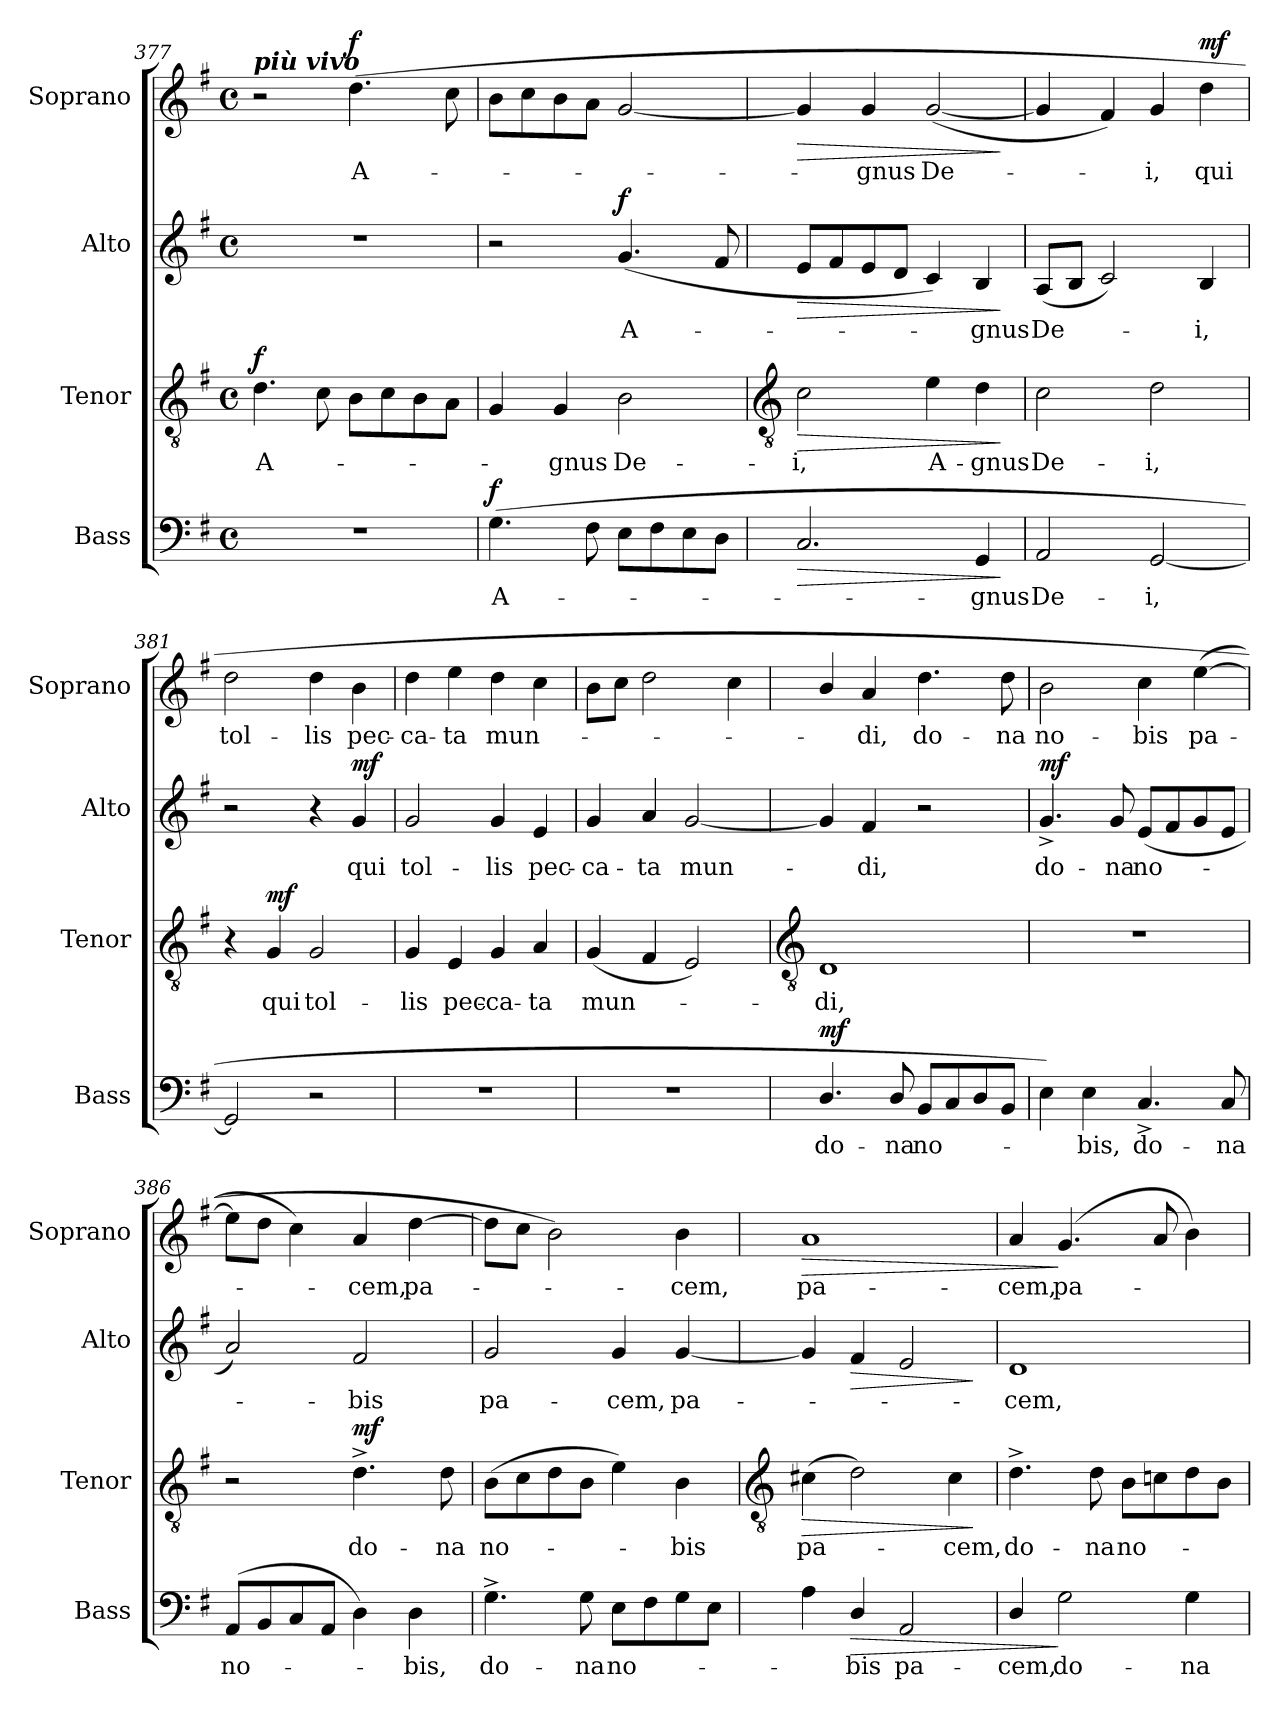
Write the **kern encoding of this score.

**kern	**text	**dynam	**kern	**text	**dynam	**kern	**text	**dynam	**kern	**text	**dynam
*part4	*part4	*part4	*part3	*part3	*part3	*part2	*part2	*part2	*part1	*part1	*part1
*staff4	*staff4	*staff4	*staff3	*staff3	*staff3	*staff2	*staff2	*staff2	*staff1	*staff1	*staff1
*I"Bass	*	*	*I"Tenor	*	*	*I"Alto	*	*	*I"Soprano	*	*
*I'Bass	*	*	*I'Tenor	*	*	*I'Alto	*	*	*I'Soprano	*	*
*clefF4	*	*	*clefGv2	*	*	*clefG2	*	*	*clefG2	*	*
*k[f#]	*	*	*k[f#]	*	*	*k[f#]	*	*	*k[f#]	*	*
*G:	*	*	*G:	*	*	*G:	*	*	*G:	*	*
*M4/4	*	*	*M4/4	*	*	*M4/4	*	*	*M4/4	*	*
*met(c)	*	*	*met(c)	*	*	*met(c)	*	*	*met(c)	*	*
=377	=377	=377	=377	=377	=377	=377	=377	=377	=377	=377	=377
!	!	!	!	!	!	!	!	!	!LO:TX:a:Bi:t=più vivo	!	!
!	!	!	!	!LO:LY:b	!LO:DY:b	!	!	!	!	!	!
1r	.	.	4.d	A-	f	1r	.	.	2r	.	.
.	.	.	8c	.	.	.	.	.	.	.	.
*	*	*	*	*	*	*	*	*	*MM60	*	*
!	!	!	!	!	!	!	!	!	!	!LO:LY:b	!LO:DY:b
.	.	.	8BL	.	.	.	.	.	(>4.dd	A-	f
.	.	.	8c	.	.	.	.	.	.	.	.
.	.	.	8B	.	.	.	.	.	.	.	.
.	.	.	8AJ	.	.	.	.	.	8cc	.	.
=378	=378	=378	=378	=378	=378	=378	=378	=378	=378	=378	=378
!	!LO:LY:b	!LO:DY:b	!	!	!	!	!	!	!	!	!
(<4.G	A-	f	4G	.	.	2r	.	.	8bL	.	.
.	.	.	.	.	.	.	.	.	8cc	.	.
!	!	!	!	!LO:LY:b	!	!	!	!	!	!	!
.	.	.	4G	gnus	.	.	.	.	8b	.	.
8F#	.	.	.	.	.	.	.	.	8aJ	.	.
!	!	!	!	!LO:LY:b	!	!	!LO:LY:b	!LO:DY:b	!	!	!
8EL	.	.	2B	De-	.	(<4.g	A-	f	[2g	.	.
8F#	.	.	.	.	.	.	.	.	.	.	.
8E	.	.	.	.	.	.	.	.	.	.	.
8DJ	.	.	.	.	.	8f#	.	.	.	.	.
!!LO:LB:g=z
=379	=379	=379	=379	=379	=379	=379	=379	=379	=379	=379	=379
*	*	*	*clefGv2	*	*	*	*	*	*	*	*
!	!	!LO:HP:b	!	!LO:LY:b	!LO:HP:b	!	!	!LO:HP:b	!	!	!LO:HP:b
2.C	.	>	2c	-i,	>	8eL	.	>	4g]	.	>
.	.	.	.	.	.	8f#	.	.	.	.	.
!	!	!	!	!	!	!	!	!	!	!LO:LY:b	!
.	.	.	.	.	.	8e	.	.	4g	gnus	.
.	.	.	.	.	.	8dJ	.	.	.	.	.
!	!	!	!	!LO:LY:b	!	!	!	!	!	!LO:LY:b	!
.	.	.	4e	A-	.	4c)	.	.	(<[2g	De-	.
!	!LO:LY:b	!	!	!LO:LY:b	!	!	!LO:LY:b	!	!	!	!
4GG	gnus	.	4d	-gnus	.	4B	gnus	.	.	.	.
.	.	]	.	.	]	.	.	]	.	.	]
=380	=380	=380	=380	=380	=380	=380	=380	=380	=380	=380	=380
!	!LO:LY:b	!	!	!LO:LY:b	!	!	!LO:LY:b	!	!	!	!
2AA	De-	.	2c	De-	.	(<8AL	De-	.	4g]	.	.
.	.	.	.	.	.	8BJ	.	.	.	.	.
.	.	.	.	.	.	2c)	.	.	4f#)	.	.
!	!LO:LY:b	!	!	!LO:LY:b	!	!	!	!	!	!LO:LY:b	!
[2GG	-i,	.	2d	-i,	.	.	.	.	4g	i,	.
!	!	!	!	!	!	!	!LO:LY:b	!	!	!LO:LY:b	!LO:DY:b
.	.	.	.	.	.	4B	i,	.	4dd	qui	mf
=381	=381	=381	=381	=381	=381	=381	=381	=381	=381	=381	=381
!	!	!	!	!	!	!	!	!	!	!LO:LY:b	!
2GG]	.	.	4r	.	.	2r	.	.	2dd	tol-	.
!	!	!	!	!LO:LY:b	!LO:DY:b	!	!	!	!	!	!
.	.	.	4G	qui	mf	.	.	.	.	.	.
!	!	!	!	!LO:LY:b	!	!	!	!	!	!LO:LY:b	!
2r	.	.	2G	tol-	.	4r	.	.	4dd	-lis	.
!	!	!	!	!	!	!	!LO:LY:b	!LO:DY:b	!	!LO:LY:b	!
.	.	.	.	.	.	4g	qui	mf	4b	pec-	.
=382	=382	=382	=382	=382	=382	=382	=382	=382	=382	=382	=382
!	!	!	!	!LO:LY:b	!	!	!LO:LY:b	!	!	!LO:LY:b	!
1r	.	.	4G	-lis	.	2g	tol-	.	4dd	-ca-	.
!	!	!	!	!LO:LY:b	!	!	!	!	!	!LO:LY:b	!
.	.	.	4E	pec-	.	.	.	.	4ee	-ta	.
!	!	!	!	!LO:LY:b	!	!	!LO:LY:b	!	!	!LO:LY:b	!
.	.	.	4G	-ca-	.	4g	-lis	.	4dd	mun-	.
!	!	!	!	!LO:LY:b	!	!	!LO:LY:b	!	!	!	!
.	.	.	4A	-ta	.	4e	pec-	.	4cc	.	.
=383	=383	=383	=383	=383	=383	=383	=383	=383	=383	=383	=383
!	!	!	!	!LO:LY:b	!	!	!LO:LY:b	!	!	!	!
1r	.	.	(<4G	mun-	.	4g	-ca-	.	8bL	.	.
.	.	.	.	.	.	.	.	.	8ccJ	.	.
!	!	!	!	!	!	!	!LO:LY:b	!	!	!	!
.	.	.	4F#	.	.	4a	-ta	.	2dd	.	.
!	!	!	!	!	!	!	!LO:LY:b	!	!	!	!
.	.	.	2E)	.	.	[2g	mun-	.	.	.	.
.	.	.	.	.	.	.	.	.	4cc	.	.
!!LO:LB:g=z
=384	=384	=384	=384	=384	=384	=384	=384	=384	=384	=384	=384
*	*	*	*clefGv2	*	*	*	*	*	*	*	*
!	!LO:LY:b	!LO:DY:b	!	!LO:LY:b	!	!	!	!	!	!	!
4.D/	do-	mf	1D	di,	.	4g]	.	.	4b/	.	.
!	!	!	!	!	!	!	!LO:LY:b	!	!	!LO:LY:b	!
.	.	.	.	.	.	4f#	di,	.	4a	di,	.
!	!LO:LY:b	!	!	!	!	!	!	!	!	!	!
8D/	-na	.	.	.	.	.	.	.	.	.	.
!	!LO:LY:b	!	!	!	!	!	!	!	!	!LO:LY:b	!
8BBL	no-	.	.	.	.	2r	.	.	4.dd	do-	.
8C	.	.	.	.	.	.	.	.	.	.	.
8D	.	.	.	.	.	.	.	.	.	.	.
!	!	!	!	!	!	!	!	!	!	!LO:LY:b	!
8BBJ	.	.	.	.	.	.	.	.	8dd	-na	.
=385	=385	=385	=385	=385	=385	=385	=385	=385	=385	=385	=385
!	!	!	!	!	!	!	!LO:LY:b	!LO:DY:b	!	!LO:LY:b	!
4E)	.	.	1r	.	.	4.g^	do-	mf	2b	no-	.
!	!LO:LY:b	!	!	!	!	!	!	!	!	!	!
4E	bis,	.	.	.	.	.	.	.	.	.	.
!	!	!	!	!	!	!	!LO:LY:b	!	!	!	!
.	.	.	.	.	.	8g	-na	.	.	.	.
!	!LO:LY:b	!	!	!	!	!	!LO:LY:b	!	!	!LO:LY:b	!
4.C^	do-	.	.	.	.	(<8eL	no-	.	4cc	-bis	.
.	.	.	.	.	.	8f#	.	.	.	.	.
!	!	!	!	!	!	!	!	!	!	!LO:LY:b	!
.	.	.	.	.	.	8g	.	.	(>[4ee	pa-	.
!	!LO:LY:b	!	!	!	!	!	!	!	!	!	!
8C	-na	.	.	.	.	8eJ	.	.	.	.	.
=386	=386	=386	=386	=386	=386	=386	=386	=386	=386	=386	=386
!	!LO:LY:b	!	!	!	!	!	!	!	!	!	!
(<8AAL	no-	.	2r	.	.	2a)	.	.	8eeL]	.	.
8BB	.	.	.	.	.	.	.	.	8ddJ	.	.
8C	.	.	.	.	.	.	.	.	4cc)	.	.
8AAJ	.	.	.	.	.	.	.	.	.	.	.
!	!	!	!	!LO:LY:b	!LO:DY:b	!	!LO:LY:b	!	!	!LO:LY:b	!
4D)	.	.	4.d^	do-	mf	2f#	bis	.	4a	cem,	.
!	!LO:LY:b	!	!	!	!	!	!	!	!	!LO:LY:b	!
4D	bis,	.	.	.	.	.	.	.	[4dd	pa-	.
!	!	!	!	!LO:LY:b	!	!	!	!	!	!	!
.	.	.	8d	-na	.	.	.	.	.	.	.
=387	=387	=387	=387	=387	=387	=387	=387	=387	=387	=387	=387
!	!LO:LY:b	!	!	!LO:LY:b	!	!	!LO:LY:b	!	!	!	!
4.G^	do-	.	(>8BL	no-	.	2g	pa-	.	8ddL]	.	.
.	.	.	8c	.	.	.	.	.	8ccJ	.	.
.	.	.	8d	.	.	.	.	.	2b)	.	.
!	!LO:LY:b	!	!	!	!	!	!	!	!	!	!
8G	-na	.	8BJ	.	.	.	.	.	.	.	.
!	!LO:LY:b	!	!	!	!	!	!LO:LY:b	!	!	!	!
8EL	no-	.	4e)	.	.	4g	-cem,	.	.	.	.
8F#	.	.	.	.	.	.	.	.	.	.	.
!	!	!	!	!LO:LY:b	!	!	!LO:LY:b	!	!	!LO:LY:b	!
8G	.	.	4B	bis	.	[4g	pa-	.	4b	cem,	.
8EJ	.	.	.	.	.	.	.	.	.	.	.
!!LO:LB:g=z
=388	=388	=388	=388	=388	=388	=388	=388	=388	=388	=388	=388
*	*	*	*clefGv2	*	*	*	*	*	*	*	*
!	!	!	!	!LO:LY:b	!LO:HP:b	!	!	!	!	!LO:LY:b	!LO:HP:b
4A	.	.	(>4c#X	pa-	>	4g]	.	.	1a	pa-	>
!	!LO:LY:b	!LO:HP:b	!	!	!	!	!	!LO:HP:b	!	!	!
4D/	bis	>	2d)	.	.	4f#	.	>	.	.	.
!	!LO:LY:b	!	!	!	!	!	!	!	!	!	!
2AA	pa-	.	.	.	.	2e	.	.	.	.	.
!	!	!	!	!LO:LY:b	!	!	!	!	!	!	!
.	.	.	4c#	cem,	.	.	.	.	.	.	.
.	.	.	.	.	]	.	.	]	.	.	.
=389	=389	=389	=389	=389	=389	=389	=389	=389	=389	=389	=389
!	!LO:LY:b	!	!	!LO:LY:b	!	!	!LO:LY:b	!	!	!LO:LY:b	!
4D/	-cem,	.	4.d^	do-	.	1d	cem,	.	4a	-cem,	.
!	!LO:LY:b	!	!	!	!	!	!	!	!	!LO:LY:b	!
2G	do-	]	.	.	.	.	.	.	(<4.g	pa-	]
!	!	!	!	!LO:LY:b	!	!	!	!	!	!	!
.	.	.	8d	-na	.	.	.	.	.	.	.
!	!	!	!	!LO:LY:b	!	!	!	!	!	!	!
.	.	.	8BL	no-	.	.	.	.	.	.	.
.	.	.	8cn	.	.	.	.	.	8a	.	.
!	!LO:LY:b	!	!	!	!	!	!	!	!	!	!
4G	-na	.	8d	.	.	.	.	.	4b)	.	.
.	.	.	8BJ	.	.	.	.	.	.	.	.
=	=	=	=	=	=	=	=	=	=	=	=
*-	*-	*-	*-	*-	*-	*-	*-	*-	*-	*-	*-
